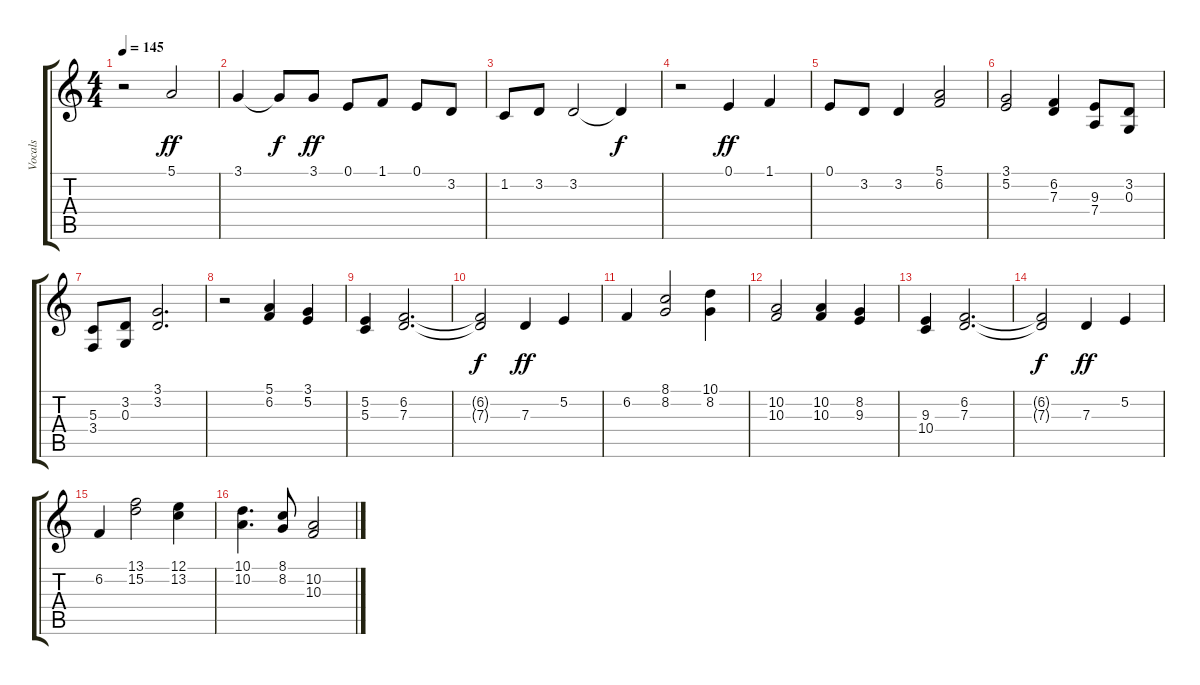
\track ("Vocals" "Vocals") {instrument lead3calliope}
\staff {score tabs}
\tuning (E4 B3 G3 D3 A2 E2) {hide}
\ts (4 4)
\tempo 145
\clef g2
\ks c
r.2{dy f} 5.1.2{dy ff} |
3.1.4 3.1{t}.8{dy f} 3.1.8{dy ff} 0.1.8 1.1.8 0.1.8 3.2.8 |
1.2.8 3.2.8 3.2.2 3.2{t}.4{dy f} |
r.2 0.1.4{dy ff} 1.1.4 |
0.1.8 3.2.8 3.2.4 (5.1 6.2).2 |
(3.1 5.2).2 (6.2 7.3).4 (9.3 7.4).8 (3.2 0.3).8 |
(5.3 3.4).8 (3.2 0.3).8 (3.1 3.2).2{d} |
r.2 (5.1 6.2).4 (3.1 5.2).4 |
(5.2 5.3).4 (6.2 7.3).2{d} |
(6.2{t} 7.3{t}).2{dy f} 7.3.4{dy ff} 5.2.4 |
6.2.4 (8.1 8.2).2 (10.1 8.2).4 |
(10.2 10.3).2 (10.2 10.3).4 (8.2 9.3).4 |
(9.3 10.4).4 (6.2 7.3).2{d} |
(6.2{t} 7.3{t}).2{dy f} 7.3.4{dy ff} 5.2.4 |
6.2.4 (13.1 15.2).2 (12.1 13.2).4 |
(10.1 10.2).4{d} (8.1 8.2).8 (10.2 10.3).2
